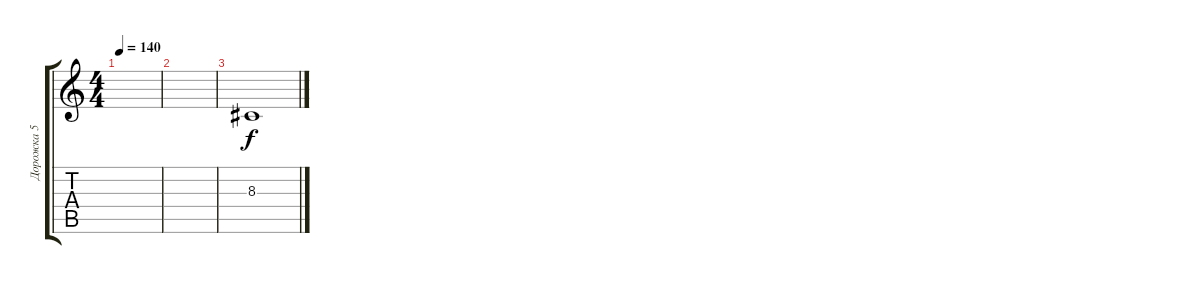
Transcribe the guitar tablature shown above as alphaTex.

\track ("Дорожка 5" "Дорожка 5") {instrument harpsichord}
\staff {score tabs}
\tuning (D4 A3 F3 C3 G2 D2) {hide}
\ts (4 4)
\tempo 140
\clef g2
\ks c
|
|
8.3.1
